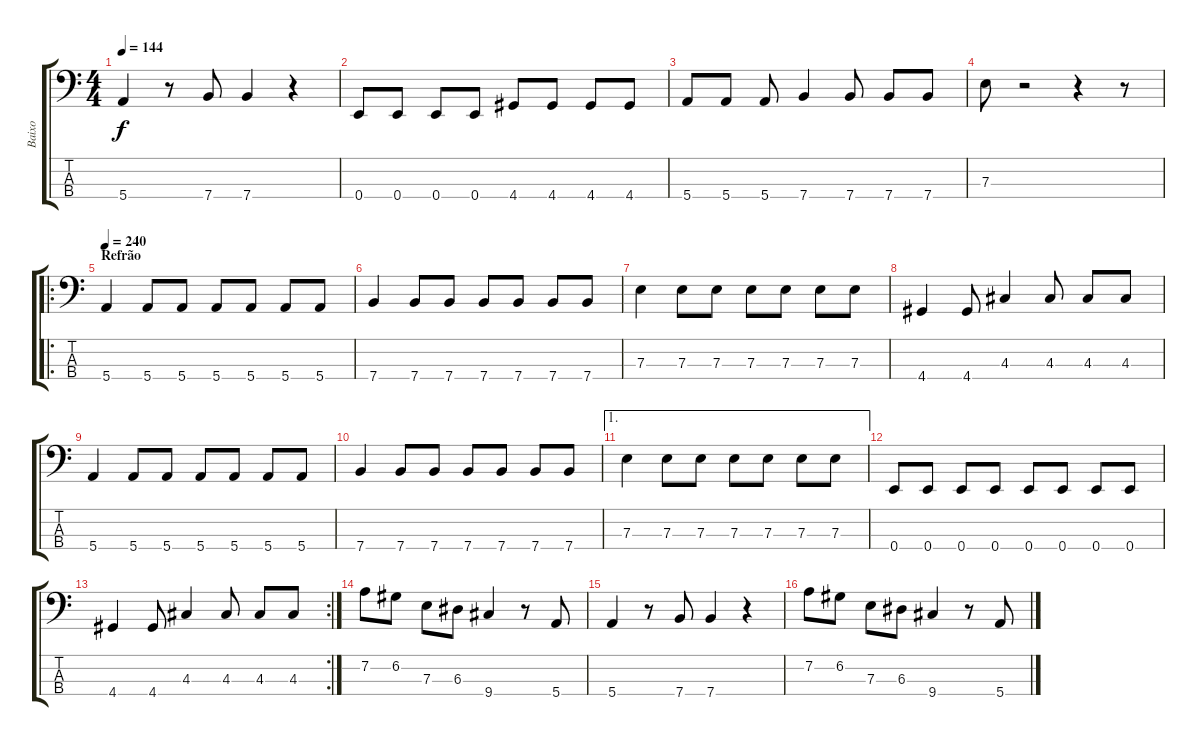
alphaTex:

\track ("Baixo" "Baixo") {instrument electricbassfinger}
\staff {score tabs}
\tuning (G2 D2 A1 E1) {hide}
\ts (4 4)
\tempo 144
\clef f4
\ks c
5.4.4{dy f} r.8 7.4.8 7.4.4 r.4 |
0.4.8 0.4.8 0.4.8 0.4.8 4.4.8 4.4.8 4.4.8 4.4.8 |
5.4.8 5.4.8 5.4.8 7.4.4 7.4.8 7.4.8 7.4.8 |
7.3.8 r.2 r.4 r.8 |
\ro
\section ("" "Refrão")
\tempo 240
5.4.4 5.4.8 5.4.8 5.4.8 5.4.8 5.4.8 5.4.8 |
7.4.4 7.4.8 7.4.8 7.4.8 7.4.8 7.4.8 7.4.8 |
7.3.4 7.3.8 7.3.8 7.3.8 7.3.8 7.3.8 7.3.8 |
4.4.4 4.4.8 4.3.4 4.3.8 4.3.8 4.3.8 |
5.4.4 5.4.8 5.4.8 5.4.8 5.4.8 5.4.8 5.4.8 |
7.4.4 7.4.8 7.4.8 7.4.8 7.4.8 7.4.8 7.4.8 |
\ae 1
7.3.4 7.3.8 7.3.8 7.3.8 7.3.8 7.3.8 7.3.8 |
0.4.8 0.4.8 0.4.8 0.4.8 0.4.8 0.4.8 0.4.8 0.4.8 |
\rc 2
4.4.4 4.4.8 4.3.4 4.3.8 4.3.8 4.3.8 |
7.2.8 6.2.8 7.3.8 6.3.8 9.4.4 r.8 5.4.8 |
5.4.4 r.8 7.4.8 7.4.4 r.4 |
7.2.8 6.2.8 7.3.8 6.3.8 9.4.4 r.8 5.4.8
